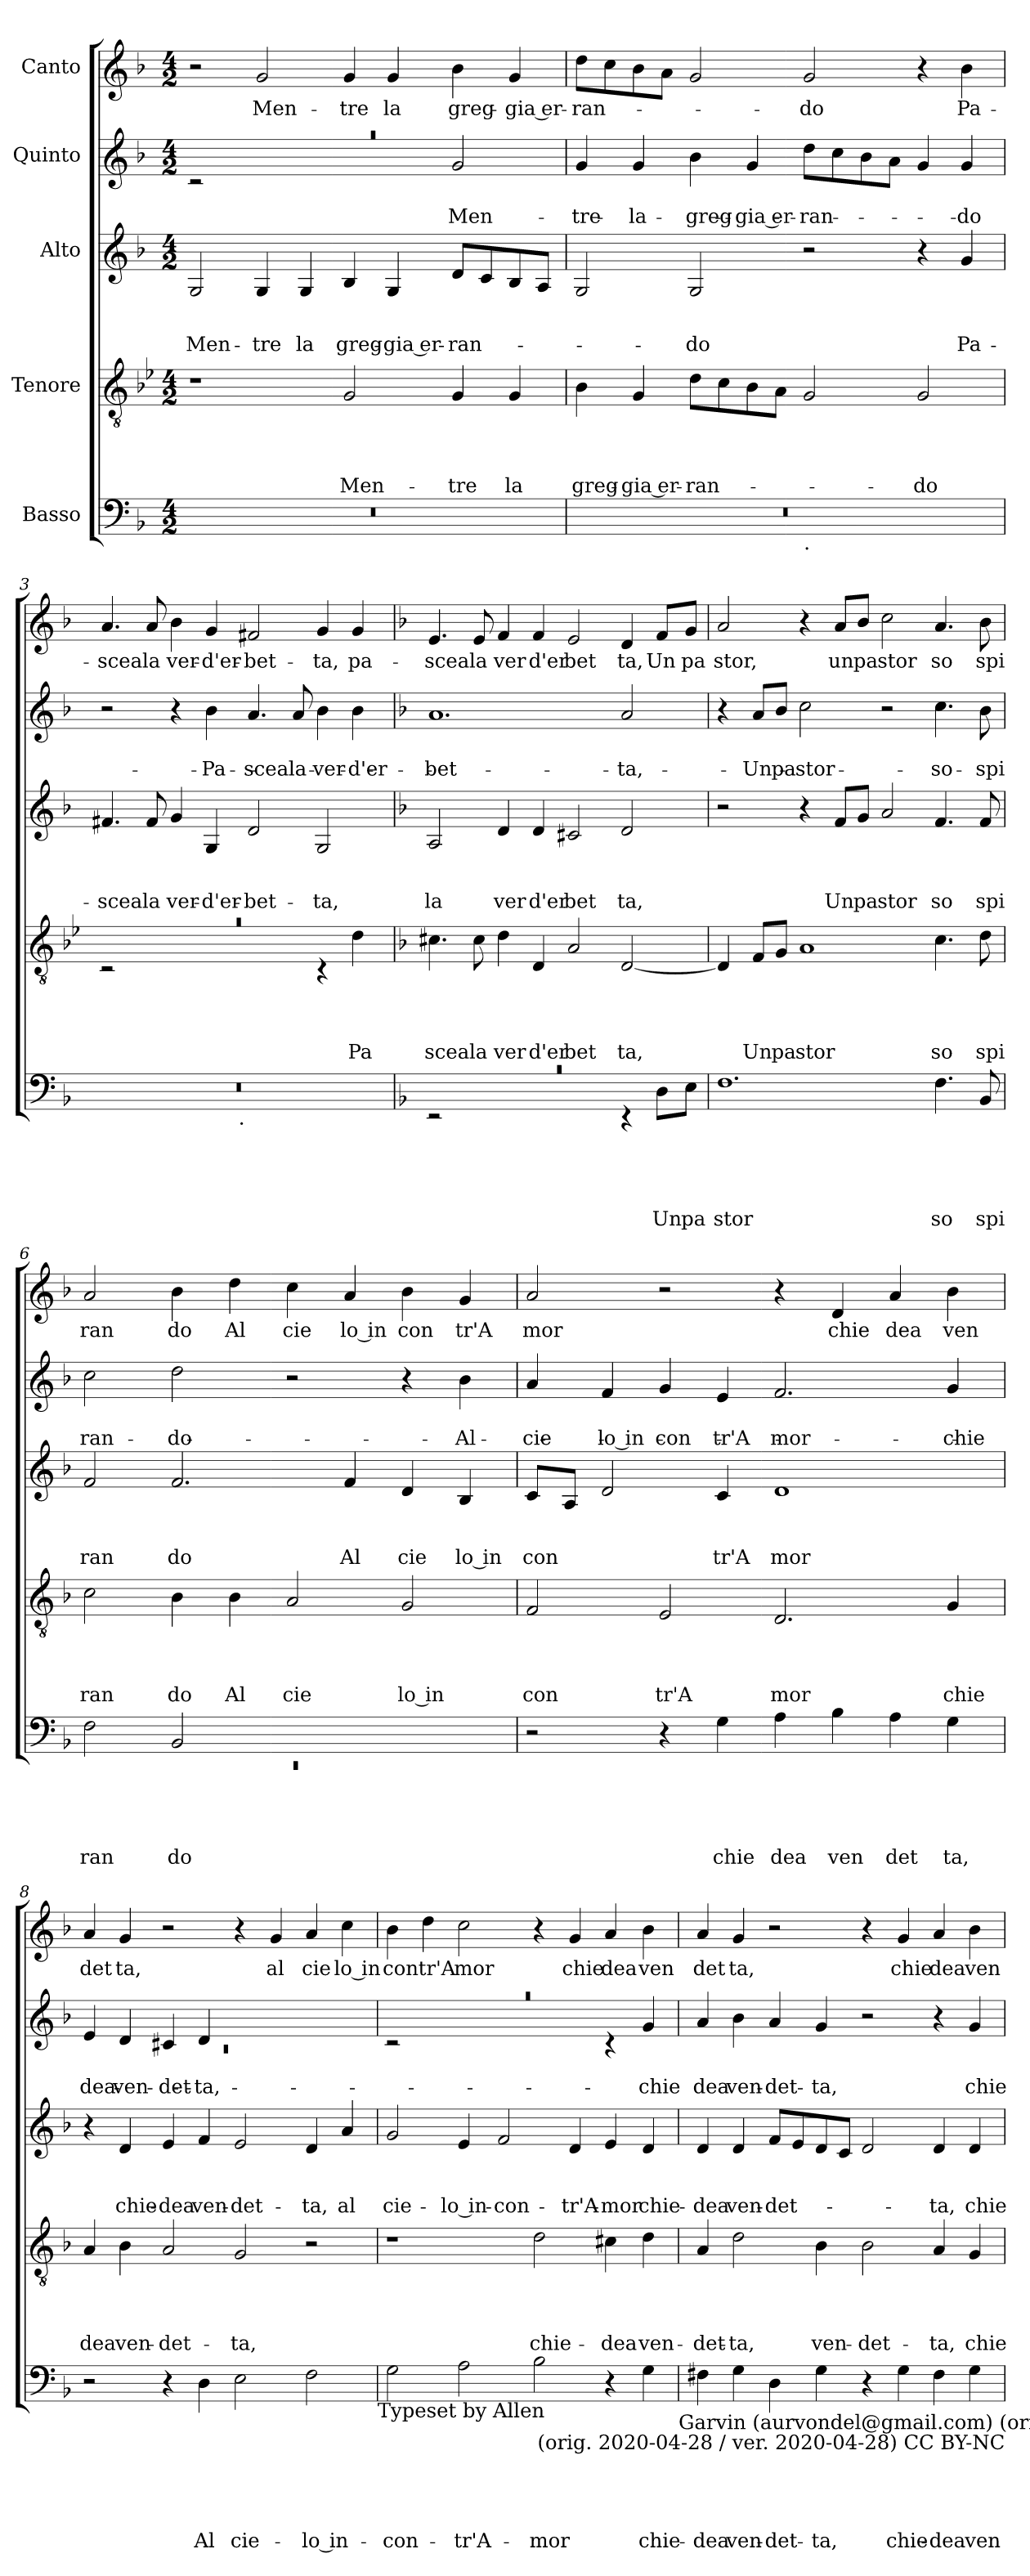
**kern	**text	**text	**text	**text	**text	**kern	**text	**text	**text	**text	**kern	**text	**text	**text	**kern	**text	**text	**kern	**text
*part5	*part5	*part5	*part5	*part5	*part5	*part4	*part4	*part4	*part4	*part4	*part3	*part3	*part3	*part3	*part2	*part2	*part2	*part1	*part1
*staff5	*staff5	*staff5	*staff5	*staff5	*staff5	*staff4	*staff4	*staff4	*staff4	*staff4	*staff3	*staff3	*staff3	*staff3	*staff2	*staff2	*staff2	*staff1	*staff1
*I"Basso	*	*	*	*	*	*I"Tenore	*	*	*	*	*I"Alto	*	*	*	*I"Quinto	*	*	*I"Canto	*
*clefF4	*	*	*	*	*	*clefGv2	*	*	*	*	*clefG2	*	*	*	*clefG2	*	*	*clefG2	*
*ITrd-3c-5	*	*	*	*	*	*	*	*	*	*	*ITrd-3c-5	*	*	*	*ITrd-3c-5	*	*	*ITrd-3c-5	*
*k[b-e-]	*	*	*	*	*	*k[b-e-]	*	*	*	*	*k[b-e-]	*	*	*	*k[b-e-]	*	*	*k[b-e-]	*
*B-:	*	*	*	*	*	*B-:	*	*	*	*	*B-:	*	*	*	*B-:	*	*	*B-:	*
*M4/2	*	*	*	*	*	*M4/2	*	*	*	*	*M4/2	*	*	*	*M4/2	*	*	*M4/2	*
=1	=1	=1	=1	=1	=1	=1	=1	=1	=1	=1	=1	=1	=1	=1	=1	=1	=1	=1	=1
!	!	!	!	!	!	!	!	!	!	!	!	!	!	!LO:LY:b	!LO:N:vis=1	!	!	!	!
*	*	*	*	*	*	*	*	*	*	*	*	*	*	*	*^	*	*	*	*
0r	.	.	.	.	.	1r	.	.	.	.	2c/	.	.	Men-	0raa	2rc	.	.	2r	.
!	!	!	!	!	!	!	!	!	!	!	!	!	!	!LO:LY:b	!	!	!	!	!	!LO:LY:b
.	.	.	.	.	.	.	.	.	.	.	4c/	.	.	-tre	.	1ryy	.	.	2cc/	Men-
!	!	!	!	!	!	!	!	!	!	!	!	!	!	!LO:LY:b	!	!	!	!	!	!
.	.	.	.	.	.	.	.	.	.	.	4c/	.	.	la	.	.	.	.	.	.
!	!	!	!	!	!	!	!	!	!	!LO:LY:b	!	!	!	!LO:LY:b	!	!	!	!	!	!LO:LY:b
.	.	.	.	.	.	2G/	.	.	.	Men-	4e-/	.	.	greg-	.	.	.	.	4cc/	-tre
!	!	!	!	!	!	!	!	!	!	!	!	!	!	!LO:LY:b:rj	!	!	!	!	!	!LO:LY:b
.	.	.	.	.	.	.	.	.	.	.	4c/	.	.	-gia er-	.	.	.	.	4cc/	la
!	!	!	!	!	!	!	!	!	!	!LO:LY:b	!	!	!	!LO:LY:b	!	!	!	!LO:LY:b	!	!LO:LY:b
.	.	.	.	.	.	4G/	.	.	.	-tre	8g/L	.	.	-ran-	.	2cc/	.	Men-	4ee-\	greg-
.	.	.	.	.	.	.	.	.	.	.	8f/	.	.	.	.	.	.	.	.	.
!	!	!	!	!	!	!	!	!	!	!LO:LY:b	!	!	!	!	!	!	!	!	!	!LO:LY:b:rj
.	.	.	.	.	.	4G/	.	.	.	la	8e-/	.	.	.	.	.	.	.	4cc/	-gia er-
.	.	.	.	.	.	.	.	.	.	.	8d/J	.	.	.	.	.	.	.	.	.
*	*	*	*	*	*	*	*	*	*	*	*	*	*	*	*v	*v	*	*	*	*
=2	=2	=2	=2	=2	=2	=2	=2	=2	=2	=2	=2	=2	=2	=2	=2	=2	=2	=2	=2
!	!	!	!	!	!	!	!	!	!	!LO:LY:b	!	!	!	!	!	!	!LO:LY:b	!	!LO:LY:b
*^	*	*	*	*	*	*	*	*	*	*	*	*	*	*	*	*	*	*	*
0r	1ryy	.	.	.	.	.	4B-\	.	.	.	greg-	2c/	.	.	.	4cc/	.	-tre	8gg\L	-ran-
.	.	.	.	.	.	.	.	.	.	.	.	.	.	.	.	.	.	.	8ff\	.
!	!	!	!	!	!	!	!	!	!	!	!LO:LY:b:rj	!	!	!	!	!	!	!LO:LY:b	!	!
.	.	.	.	.	.	.	4G/	.	.	.	-gia er-	.	.	.	.	4cc/	.	la	8ee-\	.
.	.	.	.	.	.	.	.	.	.	.	.	.	.	.	.	.	.	.	8dd\J	.
!	!	!	!	!	!	!	!	!	!	!	!LO:LY:b	!	!	!	!LO:LY:b	!	!	!LO:LY:b	!	!
.	.	.	.	.	.	.	8d\L	.	.	.	-ran-	2c/	.	.	-do	4ee-\	.	greg-	2cc/	.
.	.	.	.	.	.	.	8c\	.	.	.	.	.	.	.	.	.	.	.	.	.
!	!	!	!	!	!	!	!	!	!	!	!	!	!	!	!	!	!	!LO:LY:b:rj	!	!
.	.	.	.	.	.	.	8B-\	.	.	.	.	.	.	.	.	4cc/	.	-gia er-	.	.
.	.	.	.	.	.	.	8A\J	.	.	.	.	.	.	.	.	.	.	.	.	.
!	!LO:TX:b:t=.	!	!	!	!	!	!	!	!	!	!	!	!	!	!	!	!	!	!	!
!	!	!	!	!	!	!	!	!	!	!	!	!	!	!	!	!	!	!LO:LY:b	!	!LO:LY:b
.	1ryy	.	.	.	.	.	2G/	.	.	.	.	2r	.	.	.	8gg\L	.	-ran-	2cc/	-do
.	.	.	.	.	.	.	.	.	.	.	.	.	.	.	.	8ff\	.	.	.	.
.	.	.	.	.	.	.	.	.	.	.	.	.	.	.	.	8ee-\	.	.	.	.
.	.	.	.	.	.	.	.	.	.	.	.	.	.	.	.	8dd\J	.	.	.	.
!	!	!	!	!	!	!	!	!	!	!	!LO:LY:b	!	!	!	!	!	!	!	!	!
.	.	.	.	.	.	.	2G/	.	.	.	-do	4r	.	.	.	4cc/	.	.	4r	.
!	!	!	!	!	!	!	!	!	!	!	!	!	!	!	!LO:LY:b	!	!	!LO:LY:b	!	!LO:LY:b
.	.	.	.	.	.	.	.	.	.	.	.	4cc/	.	.	Pa-	4cc/	.	-do	4ee-\	Pa-
=3	=3	=3	=3	=3	=3	=3	=3	=3	=3	=3	=3	=3	=3	=3	=3	=3	=3	=3	=3	=3
!	!	!	!	!	!	!	!LO:N:vis=1	!	!	!	!	!	!	!	!LO:LY:b	!	!	!	!	!LO:LY:b
*	*	*	*	*	*	*	*^	*	*	*	*	*	*	*	*	*	*	*	*	*
0r	2ryy	.	.	.	.	.	0ra	2rC	.	.	.	.	4.bn/	.	.	-scea	2r	.	.	4.dd/	-scea
!	!	!	!	!	!	!	!	!	!	!	!	!	!	!	!	!LO:LY:b	!	!	!	!	!LO:LY:b
.	.	.	.	.	.	.	.	.	.	.	.	.	8b/	.	.	la	.	.	.	8dd/	la
!	!	!	!	!	!	!	!	!	!	!	!	!	!	!	!	!LO:LY:b	!	!	!	!	!LO:LY:b
.	4...ryy	.	.	.	.	.	.	1ryy	.	.	.	.	4cc/	.	.	ver-	4r	.	.	4ee-\	ver-
!	!	!	!	!	!	!	!	!	!	!	!	!	!	!	!	!LO:LY:b	!	!	!LO:LY:b	!	!LO:LY:b
.	.	.	.	.	.	.	.	.	.	.	.	.	4c/	.	.	-d'er-	4ee-\	.	Pa-	4cc/	-d'er-
!	!LO:TX:b:t=.	!	!	!	!	!	!	!	!	!	!	!	!	!	!	!	!	!	!	!	!
.	1ryy	.	.	.	.	.	.	.	.	.	.	.	.	.	.	.	.	.	.	.	.
!	!	!	!	!	!	!	!	!	!	!	!	!	!	!	!	!LO:LY:b	!	!	!LO:LY:b	!	!LO:LY:b
.	.	.	.	.	.	.	.	.	.	.	.	.	2g/	.	.	-bet-	4.dd/	.	-scea	2bn/	-bet-
!	!	!	!	!	!	!	!	!	!	!	!	!	!	!	!	!	!	!	!LO:LY:b	!	!
.	.	.	.	.	.	.	.	.	.	.	.	.	.	.	.	.	8dd/	.	la	.	.
!	!	!	!	!	!	!	!	!	!	!	!	!	!	!	!	!LO:LY:b	!	!	!LO:LY:b	!	!LO:LY:b
.	.	.	.	.	.	.	.	4rC	.	.	.	.	2c/	.	.	-ta,	4ee-\	.	ver-	4cc/	-ta,
!	!	!	!	!	!	!	!	!	!	!	!	!LO:LY:b	!	!	!	!	!	!	!LO:LY:b	!	!LO:LY:b
.	.	.	.	.	.	.	.	4d\	.	.	.	Pa-	.	.	.	.	4ee-\	.	-d'er-	4cc/	pa-
.	32ryy	.	.	.	.	.	.	.	.	.	.	.	.	.	.	.	.	.	.	.	.
*	*	*	*	*	*	*	*v	*v	*	*	*	*	*	*	*	*	*	*	*	*	*
!!LO:LB:g=z
=4	=4	=4	=4	=4	=4	=4	=4	=4	=4	=4	=4	=4	=4	=4	=4	=4	=4	=4	=4	=4
*	*	*	*	*	*	*	*k[b-]	*	*	*	*	*	*	*	*	*	*	*	*	*
*	*	*	*	*	*	*	*F:	*	*	*	*	*	*	*	*	*	*	*	*	*
*	*	*	*	*	*	*	*^	*	*	*	*	*	*	*	*	*	*	*	*	*
!LO:N:vis=1	!	!	!	!	!	!	!	!	!	!	!	!LO:LY:b	!	!	!	!LO:LY:b	!	!	!LO:LY:b	!	!LO:LY:b
*	*	*	*	*	*	*	*v	*v	*	*	*	*	*	*	*	*	*	*	*	*	*
0rc	2rEE	.	.	.	.	.	4.c#X\	.	.	.	-scea	2d/	.	.	la	1.dd	.	-bet	4.a/	-scea
!	!	!	!	!	!	!	!	!	!	!	!LO:LY:b	!	!	!	!	!	!	!	!	!LO:LY:b
.	.	.	.	.	.	.	8c#\	.	.	.	la	.	.	.	.	.	.	.	8a/	la
!	!	!	!	!	!	!	!	!	!	!	!LO:LY:b	!	!	!	!LO:LY:b	!	!	!	!	!LO:LY:b
.	1ryy	.	.	.	.	.	4d\	.	.	.	ver	4g/	.	.	ver	.	.	.	4b-/	ver
!	!	!	!	!	!	!	!	!	!	!	!LO:LY:b	!	!	!	!LO:LY:b	!	!	!	!	!LO:LY:b
.	.	.	.	.	.	.	4D/	.	.	.	d'er	4g/	.	.	d'er	.	.	.	4b-/	d'er
!	!	!	!	!	!	!	!	!	!	!	!LO:LY:b	!	!	!	!LO:LY:b	!	!	!	!	!LO:LY:b
.	.	.	.	.	.	.	2A/	.	.	.	bet	2f#X/	.	.	bet	.	.	.	2a/	bet
!	!	!	!	!	!	!	!	!	!	!	!LO:LY:b	!	!	!	!LO:LY:b	!	!	!LO:LY:b	!	!LO:LY:b
.	4rEE	.	.	.	.	.	[<2D/	.	.	.	ta,	2g/	.	.	ta,	2dd/	.	ta,	4g/	ta,
!	!	!	!	!	!	!LO:LY:b	!	!	!	!	!	!	!	!	!	!	!	!	!	!LO:LY:b
.	8G\L	.	.	.	.	Un	.	.	.	.	.	.	.	.	.	.	.	.	8b-/L	Un
!	!	!	!	!	!	!LO:LY:b	!	!	!	!	!	!	!	!	!	!	!	!	!	!LO:LY:b
.	8A\J	.	.	.	.	pa	.	.	.	.	.	.	.	.	.	.	.	.	8cc</J	pa
=5	=5	=5	=5	=5	=5	=5	=5	=5	=5	=5	=5	=5	=5	=5	=5	=5	=5	=5	=5	=5
!	!	!	!	!	!	!LO:LY:b	!	!	!	!	!	!	!	!	!	!	!	!	!	!LO:LY:b
*v	*v	*	*	*	*	*	*	*	*	*	*	*	*	*	*	*	*	*	*	*
1.B-	.	.	.	.	stor	4D/]	.	.	.	.	2r	.	.	.	4r	.	.	2dd/	stor,
!	!	!	!	!	!	!	!	!	!	!LO:LY:b	!	!	!	!	!	!	!LO:LY:b	!	!
.	.	.	.	.	.	8F/L	.	.	.	Un	.	.	.	.	8dd/L	.	Un	.	.
!	!	!	!	!	!	!	!	!	!	!LO:LY:b	!	!	!	!	!	!	!LO:LY:b	!	!
.	.	.	.	.	.	8G/J	.	.	.	pa	.	.	.	.	8ee-/J	.	pa	.	.
!	!	!	!	!	!	!	!	!	!	!LO:LY:b	!	!	!	!	!	!	!LO:LY:b	!	!
.	.	.	.	.	.	1A	.	.	.	stor	4r	.	.	.	2ff\	.	stor	4r	.
!	!	!	!	!	!	!	!	!	!	!	!	!	!	!LO:LY:b	!	!	!	!	!LO:LY:b
.	.	.	.	.	.	.	.	.	.	.	8b-/L	.	.	Un	.	.	.	8dd/L	un
!	!	!	!	!	!	!	!	!	!	!	!	!	!	!LO:LY:b	!	!	!	!	!LO:LY:b
.	.	.	.	.	.	.	.	.	.	.	8cc/J	.	.	pa	.	.	.	8ee-/J	pa
!	!	!	!	!	!	!	!	!	!	!	!	!	!	!LO:LY:b	!	!	!	!	!LO:LY:b
.	.	.	.	.	.	.	.	.	.	.	2dd/	.	.	stor	2r	.	.	2ff\	stor
!	!	!	!	!	!LO:LY:b	!	!	!	!	!LO:LY:b	!	!	!	!LO:LY:b	!	!	!LO:LY:b	!	!LO:LY:b
4.B-\	.	.	.	.	so	4.c\	.	.	.	so	4.b-/	.	.	so	4.ff\	.	so	4.dd/	so
!	!	!	!	!	!LO:LY:b	!	!	!	!	!LO:LY:b	!	!	!	!LO:LY:b	!	!	!LO:LY:b	!	!LO:LY:b
8E-/	.	.	.	.	spi	8d\	.	.	.	spi	8b-/	.	.	spi	8ee-\	.	spi	8ee-\	spi
=6	=6	=6	=6	=6	=6	=6	=6	=6	=6	=6	=6	=6	=6	=6	=6	=6	=6	=6	=6
*^	*	*	*	*	*	*	*	*	*	*	*	*	*	*	*	*	*	*	*
!	!LO:N:vis=1	!	!	!	!	!LO:LY:b	!	!	!	!	!LO:LY:b	!	!	!	!LO:LY:b	!	!	!LO:LY:b	!	!LO:LY:b
2B-\	0rEE	.	.	.	.	ran	2c\	.	.	.	ran	2b-/	.	.	ran	2ff\	.	ran	2dd/	ran
!	!	!	!	!	!	!LO:LY:b	!	!	!	!	!LO:LY:b	!	!	!	!LO:LY:b	!	!	!LO:LY:b	!	!LO:LY:b
2E-/	.	.	.	.	.	do	4B-\	.	.	.	do	2.b-/	.	.	do	2gg\	.	do	4ee-\	do
!	!	!	!	!	!	!	!	!	!	!	!LO:LY:b	!	!	!	!	!	!	!	!	!LO:LY:b
.	.	.	.	.	.	.	4B-\	.	.	.	Al	.	.	.	.	.	.	.	4gg\	Al
!	!	!	!	!	!	!	!	!	!	!	!LO:LY:b	!	!	!	!	!	!	!	!	!LO:LY:b
1ryy	.	.	.	.	.	.	2A/	.	.	.	cie	.	.	.	.	2r	.	.	4ff\	cie
!	!	!	!	!	!	!	!	!	!	!	!	!	!	!	!LO:LY:b	!	!	!	!	!LO:LY:b:rj
.	.	.	.	.	.	.	.	.	.	.	.	4b-/	.	.	Al	.	.	.	4dd/	lo in
!	!	!	!	!	!	!	!	!	!	!	!LO:LY:b:rj	!	!	!	!LO:LY:b	!	!	!	!	!LO:LY:b
.	.	.	.	.	.	.	2G/	.	.	.	lo in	4g/	.	.	cie	4r	.	.	4ee-\	con
!	!	!	!	!	!	!	!	!	!	!	!	!	!	!	!LO:LY:b:rj	!	!	!LO:LY:b	!	!LO:LY:b
.	.	.	.	.	.	.	.	.	.	.	.	4e-/	.	.	lo in	4ee-\	.	Al	4cc/	tr'A
*v	*v	*	*	*	*	*	*	*	*	*	*	*	*	*	*	*	*	*	*	*
=7	=7	=7	=7	=7	=7	=7	=7	=7	=7	=7	=7	=7	=7	=7	=7	=7	=7	=7	=7
!	!	!	!	!	!	!	!	!	!	!LO:LY:b	!	!	!	!LO:LY:b	!	!	!LO:LY:b	!	!LO:LY:b
2r	.	.	.	.	.	2F/	.	.	.	con	8f/L	.	.	con	4dd/	.	cie	2dd/	mor
.	.	.	.	.	.	.	.	.	.	.	8d/J	.	.	.	.	.	.	.	.
!	!	!	!	!	!	!	!	!	!	!	!	!	!	!	!	!	!LO:LY:b:rj	!	!
.	.	.	.	.	.	.	.	.	.	.	(2g/	.	.	.	4b-/	.	lo in	.	.
!	!	!	!	!	!	!	!	!	!	!LO:LY:b	!	!	!	!	!	!	!LO:LY:b	!	!
4r	.	.	.	.	.	2E/	.	.	.	tr'A	.	.	.	.	4cc/	.	con	2r	.
!	!	!	!	!	!LO:LY:b	!	!	!	!	!	!	!	!	!LO:LY:b	!	!	!LO:LY:b	!	!
4c\	.	.	.	.	chie	.	.	.	.	.	4f/	.	.	tr'A	4a/	.	tr'A	.	.
!	!	!	!	!	!LO:LY:b	!	!	!	!	!LO:LY:b	!	!	!	!LO:LY:b	!	!	!LO:LY:b	!	!
4d\	.	.	.	.	dea	2.D/	.	.	.	mor	1g	.	.	mor	2.b-/	.	mor	4r	.
!	!	!	!	!	!LO:LY:b	!	!	!	!	!	!	!	!	!	!	!	!	!	!LO:LY:b
4e-\	.	.	.	.	ven	.	.	.	.	.	.	.	.	.	.	.	.	4g/	chie
!	!	!	!	!	!LO:LY:b	!	!	!	!	!	!	!	!	!	!	!	!	!	!LO:LY:b
4d\	.	.	.	.	det	.	.	.	.	.	.	.	.	.	.	.	.	4dd/	dea
!	!	!	!	!	!LO:LY:b	!	!	!	!	!LO:LY:b	!	!	!	!	!	!	!LO:LY:b	!	!LO:LY:b
4c\	.	.	.	.	ta,	4G/	.	.	.	chie	.	.	.	.	4cc/	.	chie	4ee-\	ven
!!LO:LB:g=z
=8	=8	=8	=8	=8	=8	=8	=8	=8	=8	=8	=8	=8	=8	=8	=8	=8	=8	=8	=8
*	*	*	*	*	*	*	*	*	*	*	*	*	*	*	*^	*	*	*	*
!	!	!	!	!	!	!	!	!	!	!LO:LY:b	!	!	!	!	!	!LO:N:vis=1	!	!LO:LY:b	!	!LO:LY:b
2r	.	.	.	.	.	4A/	.	.	.	dea	4r	.	.	.	4a/	0rc	.	dea	4dd/	det
!	!	!	!	!	!	!	!	!	!	!LO:LY:b	!	!	!	!LO:LY:b	!	!	!	!LO:LY:b	!	!LO:LY:b
.	.	.	.	.	.	4B-\	.	.	.	ven-	4g/	.	.	chie-	4g/	.	.	ven-	4cc/	ta,
!	!	!	!	!	!	!	!	!	!	!LO:LY:b	!	!	!	!LO:LY:b	!	!	!	!LO:LY:b	!	!
4r	.	.	.	.	.	2A/	.	.	.	-det-	4a/	.	.	-dea	4f#X/	.	.	-det-	2r	.
!	!	!	!	!	!LO:LY:b	!	!	!	!	!	!	!	!	!LO:LY:b	!	!	!	!LO:LY:b	!	!
4G\	.	.	.	.	Al	.	.	.	.	.	4b-/	.	.	ven-	4g/	.	.	-ta,	.	.
!	!	!	!	!	!LO:LY:b	!	!	!	!	!LO:LY:b	!	!	!	!LO:LY:b	!	!	!	!	!	!
2A\	.	.	.	.	cie-	2G/	.	.	.	-ta,	2a/	.	.	-det-	1ryy	.	.	.	4r	.
!	!	!	!	!	!	!	!	!	!	!	!	!	!	!	!	!	!	!	!	!LO:LY:b
.	.	.	.	.	.	.	.	.	.	.	.	.	.	.	.	.	.	.	4cc/	al
!	!	!	!	!	!LO:LY:b:rj	!	!	!	!	!	!	!	!	!LO:LY:b	!	!	!	!	!	!LO:LY:b
2B-\	.	.	.	.	-lo in-	2r	.	.	.	.	4g/	.	.	-ta,	.	.	.	.	4dd/	cie
!	!	!	!	!	!	!	!	!	!	!	!	!	!	!LO:LY:b	!	!	!	!	!	!LO:LY:b:rj
.	.	.	.	.	.	.	.	.	.	.	4dd/	.	.	al	.	.	.	.	4ff\	lo in
!LO:TX:b:t=Typeset by Allen	!	!	!	!	!	!	!	!	!	!	!	!	!	!	!	!	!	!	!	!
=9	=9	=9	=9	=9	=9	=9	=9	=9	=9	=9	=9	=9	=9	=9	=9	=9	=9	=9	=9	=9
!	!	!	!	!	!LO:LY:b	!	!	!	!	!	!	!	!	!LO:LY:b	!LO:N:vis=1	!	!	!	!	!LO:LY:b
2c\	.	.	.	.	-con-	1r	.	.	.	.	2cc/	.	.	cie-	0raa	2rc	.	.	4ee-\	con
!	!	!	!	!	!	!	!	!	!	!	!	!	!	!	!	!	!	!	!	!LO:LY:b
.	.	.	.	.	.	.	.	.	.	.	.	.	.	.	.	.	.	.	4gg\	tr'A
!	!	!	!	!	!LO:LY:b	!	!	!	!	!	!	!	!	!LO:LY:b:rj	!	!	!	!	!	!LO:LY:b
2d\	.	.	.	.	-tr'A-	.	.	.	.	.	4a/	.	.	-lo in-	.	1ryy	.	.	2ff\	mor
!	!	!	!	!	!	!	!	!	!	!	!	!	!	!LO:LY:b	!	!	!	!	!	!
.	.	.	.	.	.	.	.	.	.	.	2b-/	.	.	-con-	.	.	.	.	.	.
!	!	!	!	!	!LO:LY:b	!	!	!	!	!LO:LY:b	!	!	!	!	!	!	!	!	!	!
2e-\	.	.	.	.	-mor	2d\	.	.	.	chie-	.	.	.	.	.	.	.	.	4r	.
!	!	!	!	!	!	!	!	!	!	!	!	!	!	!LO:LY:b	!	!	!	!	!	!LO:LY:b
.	.	.	.	.	.	.	.	.	.	.	4g/	.	.	-tr'A-	.	.	.	.	4cc/	chie
!	!	!	!	!	!	!	!	!	!	!LO:LY:b	!	!	!	!LO:LY:b	!	!	!	!	!	!LO:LY:b
4r	.	.	.	.	.	4c#X\	.	.	.	-dea	4a/	.	.	-mor	.	4rc	.	.	4dd/	dea
!	!	!	!	!	!LO:LY:b	!	!	!	!	!LO:LY:b	!	!	!	!LO:LY:b	!	!	!	!LO:LY:b	!	!LO:LY:b
4c\	.	.	.	.	chie-	4d\	.	.	.	ven-	4g/	.	.	chie-	.	4cc/	.	chie-	4ee-\	ven
!LO:TX:b:t=Garvin (aurvondel@gmail.com) (orig. 2020-04-28	!	!	!	!	!	!	!	!	!	!	!	!	!	!	!	!	!	!	!	!
=10	=10	=10	=10	=10	=10	=10	=10	=10	=10	=10	=10	=10	=10	=10	=10	=10	=10	=10	=10	=10
!	!	!	!	!	!LO:LY:b	!	!	!	!	!LO:LY:b	!	!	!	!LO:LY:b	!	!	!	!LO:LY:b	!	!LO:LY:b
*	*	*	*	*	*	*	*	*	*	*	*	*	*	*	*v	*v	*	*	*	*
4Bn\	.	.	.	.	-dea	4A/	.	.	.	-det-	4g/	.	.	-dea	4dd/	.	-dea	4dd/	det
!	!	!	!	!	!LO:LY:b	!	!	!	!	!LO:LY:b	!	!	!	!LO:LY:b	!	!	!LO:LY:b	!	!LO:LY:b
4c\	.	.	.	.	ven-	2d\	.	.	.	-ta,	4g/	.	.	ven-	4ee-\	.	ven-	4cc/	ta,
!	!	!	!	!	!LO:LY:b	!	!	!	!	!	!	!	!	!LO:LY:b	!	!	!LO:LY:b	!	!
4G\	.	.	.	.	-det-	.	.	.	.	.	8b-/L	.	.	-det-	4dd/	.	-det-	2r	.
.	.	.	.	.	.	.	.	.	.	.	8a/	.	.	.	.	.	.	.	.
!	!	!	!	!	!LO:LY:b	!	!	!	!	!LO:LY:b	!	!	!	!	!	!	!LO:LY:b	!	!
4c\	.	.	.	.	-ta,	4B-\	.	.	.	ven-	8g/	.	.	.	4cc/	.	-ta,	.	.
.	.	.	.	.	.	.	.	.	.	.	8f/J	.	.	.	.	.	.	.	.
!	!	!	!	!	!	!	!	!	!	!LO:LY:b	!	!	!	!	!	!	!	!	!
4r	.	.	.	.	.	2B-\	.	.	.	-det-	2g/	.	.	.	2r	.	.	4r	.
!	!	!	!	!	!LO:LY:b	!	!	!	!	!	!	!	!	!	!	!	!	!	!LO:LY:b
4c\	.	.	.	.	chie-	.	.	.	.	.	.	.	.	.	.	.	.	4cc/	chie
!	!	!	!	!	!LO:LY:b	!	!	!	!	!LO:LY:b	!	!	!	!LO:LY:b	!	!	!	!	!LO:LY:b
4B\	.	.	.	.	-dea	4A/	.	.	.	-ta,	4g/	.	.	-ta,	4r	.	.	4dd/	dea
!	!	!	!	!	!LO:LY:b	!	!	!	!	!LO:LY:b	!	!	!	!LO:LY:b	!	!	!LO:LY:b	!	!LO:LY:b
4c\	.	.	.	.	ven-	4G/	.	.	.	chie-	4g/	.	.	chie-	4cc/	.	chie-	4ee-\	ven
!LO:TX:b:t=(orig. 2020-04-28 / ver. 2020-04-28) CC BY-NC	!	!	!	!	!	!	!	!	!	!	!	!	!	!	!	!	!	!	!
=	=	=	=	=	=	=	=	=	=	=	=	=	=	=	=	=	=	=	=
*-	*-	*-	*-	*-	*-	*-	*-	*-	*-	*-	*-	*-	*-	*-	*-	*-	*-	*-	*-
